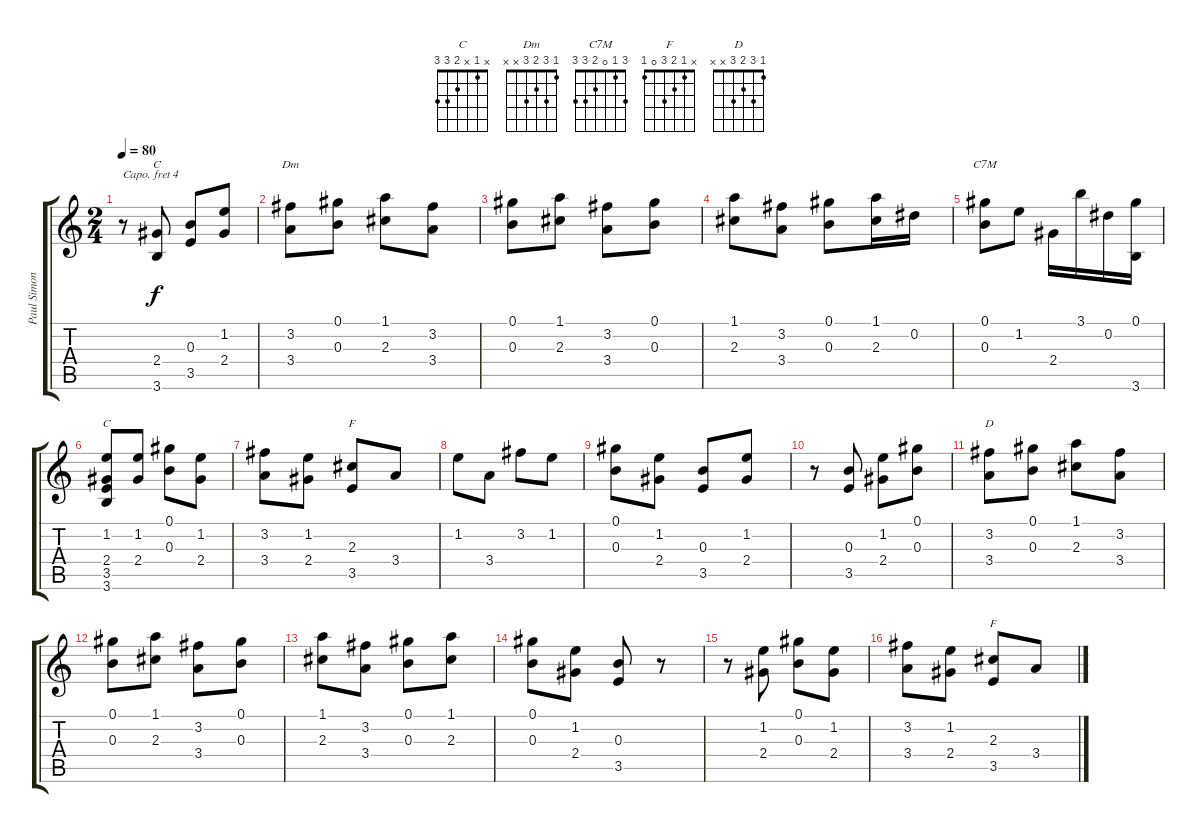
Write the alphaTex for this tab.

\track ("Paul Simon" "Paul Simon") {instrument acousticguitarsteel}
\staff {score tabs}
\capo 4
\tuning (E4 B3 G3 D3 A2 E2) {hide}
\chord ("C" 0 1 0 2 3 3)
\chord ("Dm" 1 3 2 3 x x)
\chord ("C7M" 3 1 0 2 3 3)
\chord ("C" x 1 x 2 3 3)
\chord ("F" x 1 2 3 3 1)
\chord ("D" 1 3 2 3 x x)
\chord ("F" x 1 2 3 0 1)
\ts (2 4)
\tempo 80
\clef g2
\ks c
r.8{dy f instrument acousticguitarsteel} (2.4 3.6).8{ch "C"} (0.3 3.5).8 (1.2 2.4).8 |
(3.2 3.4).8{ch "Dm"} (0.1 0.3).8 (1.1 2.3).8 (3.2 3.4).8 |
(0.1 0.3).8 (1.1 2.3).8 (3.2 3.4).8 (0.1 0.3).8 |
(1.1 2.3).8 (3.2 3.4).8 (0.1 0.3).8 (1.1 2.3).16 0.2.16 |
(0.1 0.3).8{ch "C7M"} 1.2.8 2.4.16 3.1.16 0.2.16 (0.1 3.6).16 |
(1.2 2.4 3.5 3.6).8{ch "C"} (1.2 2.4).8 (0.1 0.3).8 (1.2 2.4).8 |
(3.2 3.4).8 (1.2 2.4).8 (2.3 3.5).8{ch "F"} 3.4.8 |
1.2.8 3.4.8 3.2.8 1.2.8 |
(0.1 0.3).8 (1.2 2.4).8 (0.3 3.5).8 (1.2 2.4).8 |
r.8 (0.3 3.5).8 (1.2 2.4).8 (0.1 0.3).8 |
(3.2 3.4).8{ch "D"} (0.1 0.3).8 (1.1 2.3).8 (3.2 3.4).8 |
(0.1 0.3).8 (1.1 2.3).8 (3.2 3.4).8 (0.1 0.3).8 |
(1.1 2.3).8 (3.2 3.4).8 (0.1 0.3).8 (1.1 2.3).8 |
(0.1 0.3).8 (1.2 2.4).8 (0.3 3.5).8 r.8 |
r.8 (1.2 2.4).8 (0.1 0.3).8 (1.2 2.4).8 |
(3.2 3.4).8 (1.2 2.4).8 (2.3 3.5).8{ch "F"} 3.4.8
